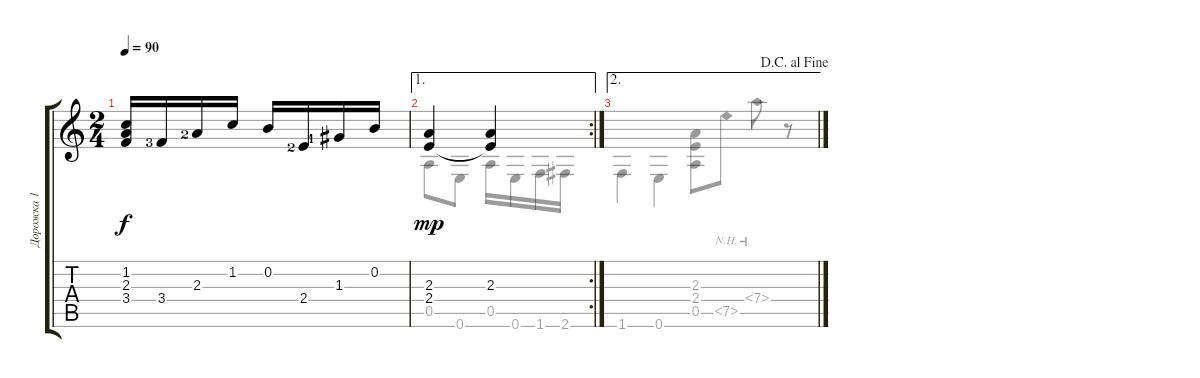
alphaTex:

\track ("Дорожка 1" "Дорожка 1") {instrument acousticguitarsteel}
\staff {score tabs}
\tuning (E4 B3 G3 D3 A2 E2) {hide}
\voice
\ts (2 4)
\tempo 90
\clef g2
\ks c
(1.2 2.3 3.4).16{dy f} 3.4{lf 4}.16 2.3{lf 3}.16 1.2.16 0.2.16 2.4{lf 3}.16 1.3{lf 2}.16 0.2.16 |
\ae 1
\rc 2
(2.3 2.4).4{dy mp} (2.3 2.4{t}).4 |
\ae 2
\jump dacapoalfine
\voice
\clef g2
\ottava regular
\simile none
\ks c
1.6.4{dy mp} 0.6.4 |
0.5.8 0.6.8 0.5.16 0.6.16 1.6.16 2.6.16 |
(2.3 2.4 0.5).8 7.5{nh}.8 7.4{nh}.8 r.8
